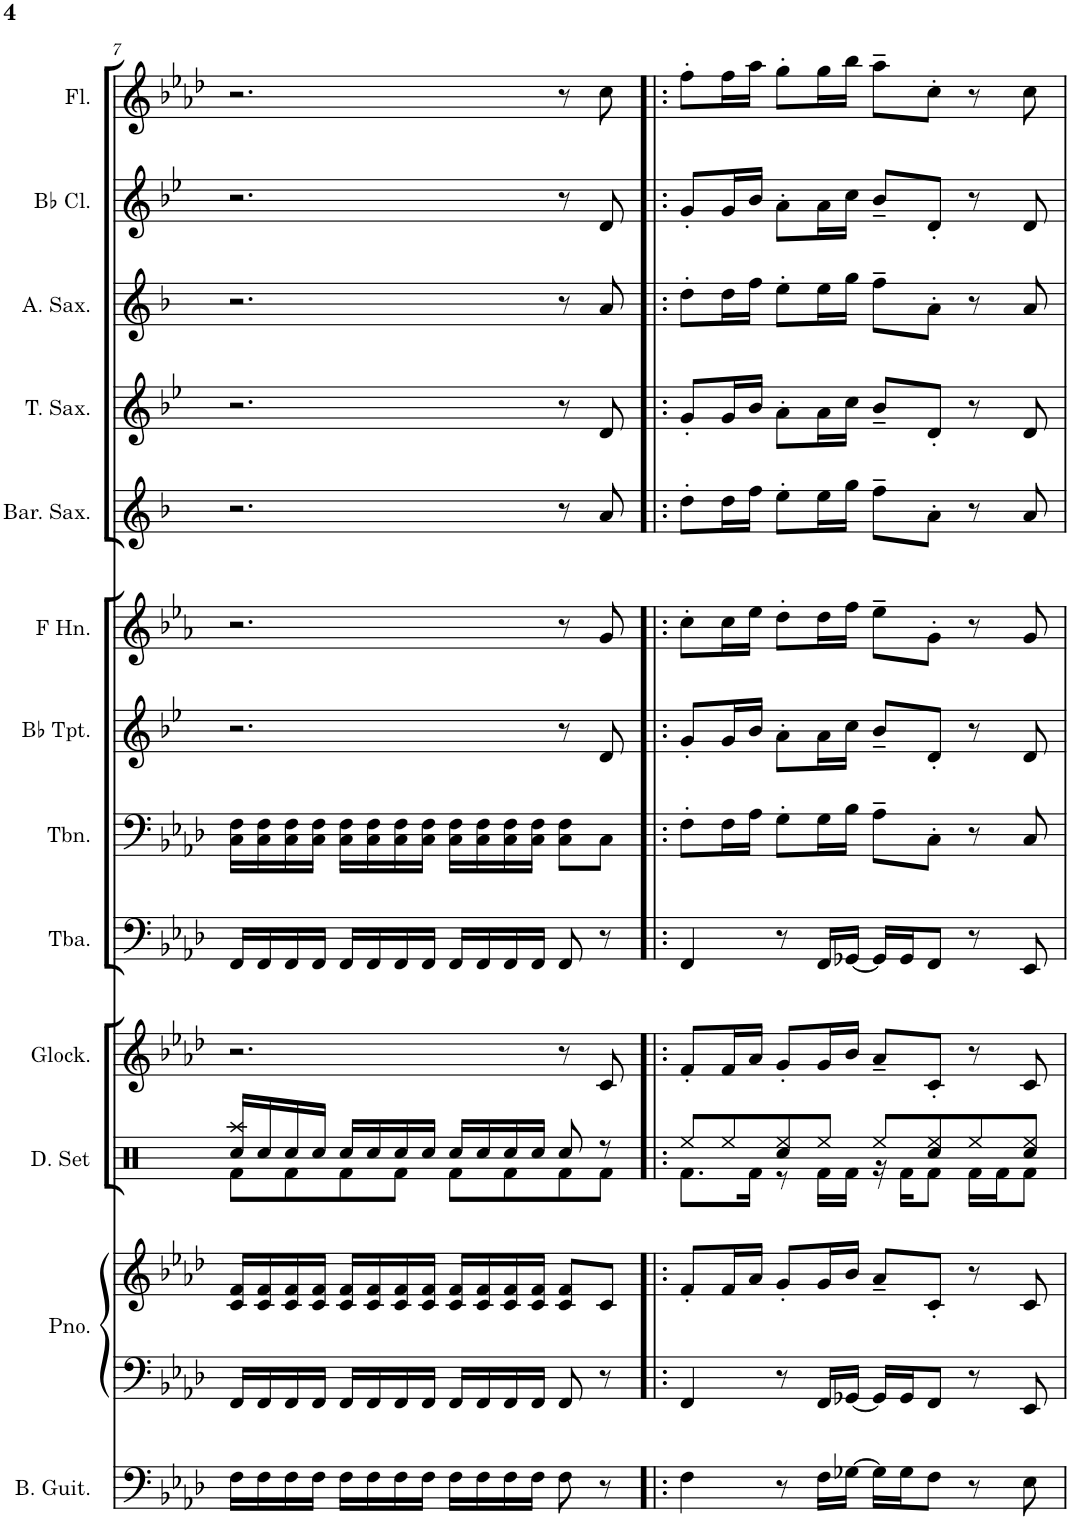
**kern	**kern	**kern	**kern	**kern	**kern	**kern	**kern	**kern	**kern	**kern	**kern	**kern
*part12	*part11	*part11	*part10	*part9	*part8	*part7	*part6	*part5	*part4	*part3	*part2	*part1
*staff13	*staff12	*staff11	*staff10	*staff9	*staff8	*staff7	*staff6	*staff5	*staff4	*staff3	*staff2	*staff1
*I"Bass Guitar	*I"Piano	*	*I"Glockenspiel	*I"Tuba	*I"Trombone	*I"Bb Trumpet	*I"Horn in F	*I"Baritone Saxophone	*I"Tenor Saxophone	*I"Alto Saxophone	*I"Bb Clarinet	*I"Flute
*I'B. Guit.	*I'Pno.	*	*I'Glock.	*I'Tba.	*I'Tbn.	*I'Bb Tpt.	*	*I'Bar. Sax.	*I'T. Sax.	*I'A. Sax.	*I'Bb Cl.	*I'Fl.
!!LO:PB:g=z
*clefF4	*clefF4	*clefG2	*clefG2	*clefF4	*clefF4	*clefG2	*clefG2	*clefG2	*clefG2	*clefG2	*clefG2	*clefG2
*Trd7c12	*	*	*Trd-14c-24	*	*	*Trd1c2	*Trd4c7	*Trd12c21	*Trd8c14	*Trd5c9	*Trd1c2	*
*k[b-e-a-d-]	*k[b-e-a-d-]	*k[b-e-a-d-]	*k[b-e-a-d-]	*k[b-e-a-d-]	*k[b-e-a-d-]	*k[b-e-]	*k[b-e-a-]	*k[b-]	*k[b-e-]	*k[b-]	*k[b-e-]	*k[b-e-a-d-]
*M4/4	*M4/4	*M4/4	*M4/4	*M4/4	*M4/4	*M4/4	*M4/4	*M4/4	*M4/4	*M4/4	*M4/4	*M4/4
=7	=7	=7	=7	=7	=7	=7	=7	=7	=7	=7	=7	=7
16F\LL	16FF/LL	16c/ 16f/LL	2.r	16FF/LL	16C\ 16F\LL	2.r	2.r	2.r	2.r	2.r	2.r	2.r
16F\	16FF/	16c/ 16f/	.	16FF/	16C\ 16F\	.	.	.	.	.	.	.
16F\	16FF/	16c/ 16f/	.	16FF/	16C\ 16F\	.	.	.	.	.	.	.
16F\JJ	16FF/JJ	16c/ 16f/JJ	.	16FF/JJ	16C\ 16F\JJ	.	.	.	.	.	.	.
16F\LL	16FF/LL	16c/ 16f/LL	.	16FF/LL	16C\ 16F\LL	.	.	.	.	.	.	.
16F\	16FF/	16c/ 16f/	.	16FF/	16C\ 16F\	.	.	.	.	.	.	.
16F\	16FF/	16c/ 16f/	.	16FF/	16C\ 16F\	.	.	.	.	.	.	.
16F\JJ	16FF/JJ	16c/ 16f/JJ	.	16FF/JJ	16C\ 16F\JJ	.	.	.	.	.	.	.
16F\LL	16FF/LL	16c/ 16f/LL	.	16FF/LL	16C\ 16F\LL	.	.	.	.	.	.	.
16F\	16FF/	16c/ 16f/	.	16FF/	16C\ 16F\	.	.	.	.	.	.	.
16F\	16FF/	16c/ 16f/	.	16FF/	16C\ 16F\	.	.	.	.	.	.	.
16F\JJ	16FF/JJ	16c/ 16f/JJ	.	16FF/JJ	16C\ 16F\JJ	.	.	.	.	.	.	.
8F\	8FF/	8c/ 8f/L	8r	8FF/	8C\ 8F\L	8r	8r	8r	8r	8r	8r	8r
8r	8r	8c/J	8c/	8r	8C\J	8d/	8g/	8a/	8d/	8a/	8d/	8cc\
=8!|:	=8!|:	=8!|:	=8!|:	=8!|:	=8!|:	=8!|:	=8!|:	=8!|:	=8!|:	=8!|:	=8!|:	=8!|:
4F\	4FF/	8f'/L	8f'/L	4FF/	8F'\L	8g'/L	8cc'\L	8dd'\L	8g'/L	8dd'\L	8g'/L	8ff'\L
.	.	16f/L	16f/L	.	16F\L	16g/L	16cc\L	16dd\L	16g/L	16dd\L	16g/L	16ff\L
.	.	16a-/JJ	16a-/JJ	.	16A-\JJ	16b-/JJ	16ee-\JJ	16ff\JJ	16b-/JJ	16ff\JJ	16b-/JJ	16aa-\JJ
8r	8r	8g'/L	8g'/L	8r	8G'\L	8a'\L	8dd'\L	8ee'\L	8a'\L	8ee'\L	8a'\L	8gg'\L
16F\LL	16FF/LL	16g/L	16g/L	16FF/LL	16G\L	16a\L	16dd\L	16ee\L	16a\L	16ee\L	16a\L	16gg\L
[16G-X\JJ	[16GG-X/JJ	16b-/JJ	16b-/JJ	[16GG-X/JJ	16B-\JJ	16cc\JJ	16ff\JJ	16gg\JJ	16cc\JJ	16gg\JJ	16cc\JJ	16bb-\JJ
16G-\LL]	16GG-/LL]	8a-~/L	8a-~/L	16GG-/LL]	8A-~\L	8b-~/L	8ee-~\L	8ff~\L	8b-~/L	8ff~\L	8b-~/L	8aa-~\L
16G-\J	16GG-/J	.	.	16GG-/J	.	.	.	.	.	.	.	.
8F\J	8FF/J	8c'/J	8c'/J	8FF/J	8C'\J	8d'/J	8g'\J	8a'\J	8d'/J	8a'\J	8d'/J	8cc'\J
8r	8r	8r	8r	8r	8r	8r	8r	8r	8r	8r	8r	8r
8E-\	8EE-/	8c/	8c/	8EE-/	8C/	8d/	8g/	8a/	8d/	8a/	8d/	8cc\
=	=	=	=	=	=	=	=	=	=	=	=	=
*-	*-	*-	*-	*-	*-	*-	*-	*-	*-	*-	*-	*-
